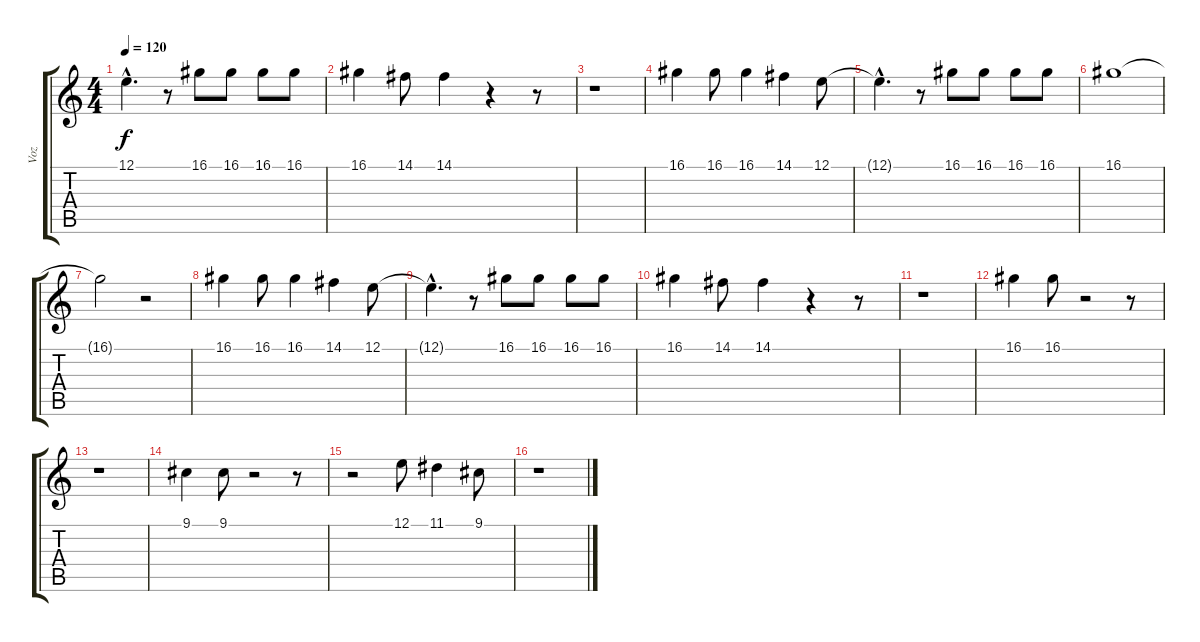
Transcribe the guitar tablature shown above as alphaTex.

\track ("Voz" "Voz") {instrument lead6voice}
\staff {score tabs}
\tuning (E4 B3 G3 D3 A2 E2) {hide}
\ts (4 4)
\tempo 120
\clef g2
\ks c
12.1{hac t}.4{d dy f} r.8 16.1.8 16.1.8 16.1.8 16.1.8 |
16.1.4 14.1.8 14.1.4 r.4 r.8 |
r.1 |
16.1.4 16.1.8 16.1.4 14.1.4 12.1.8 |
12.1{hac t}.4{d} r.8 16.1.8 16.1.8 16.1.8 16.1.8 |
16.1.1 |
16.1{t}.2 r.2 |
16.1.4 16.1.8 16.1.4 14.1.4 12.1.8 |
12.1{hac t}.4{d} r.8 16.1.8 16.1.8 16.1.8 16.1.8 |
16.1.4 14.1.8 14.1.4 r.4 r.8 |
r.1 |
16.1.4 16.1.8 r.2 r.8 |
r.1 |
9.1.4 9.1.8 r.2 r.8 |
r.2 12.1.8 11.1.4 9.1.8 |
r.1
